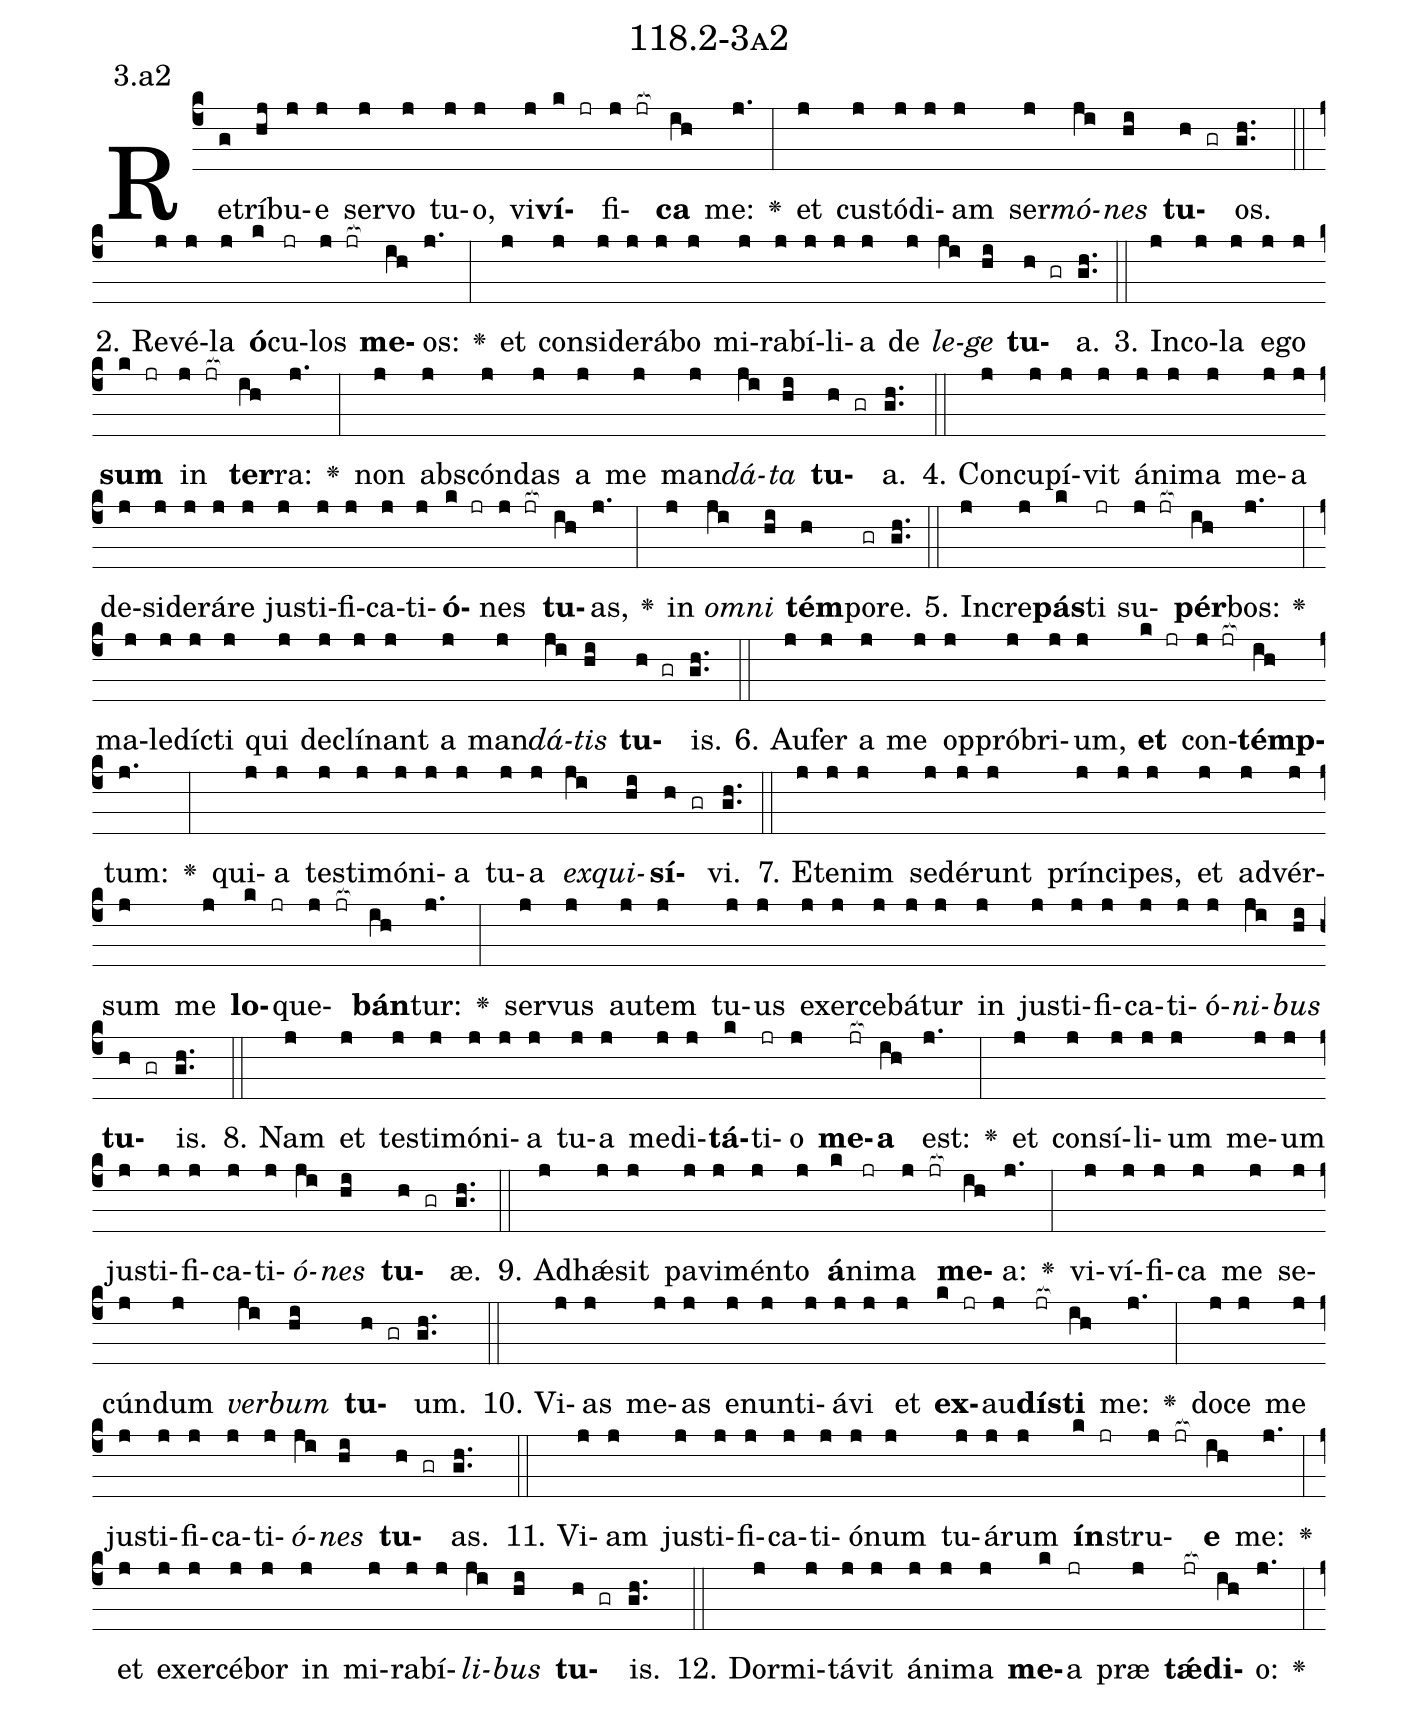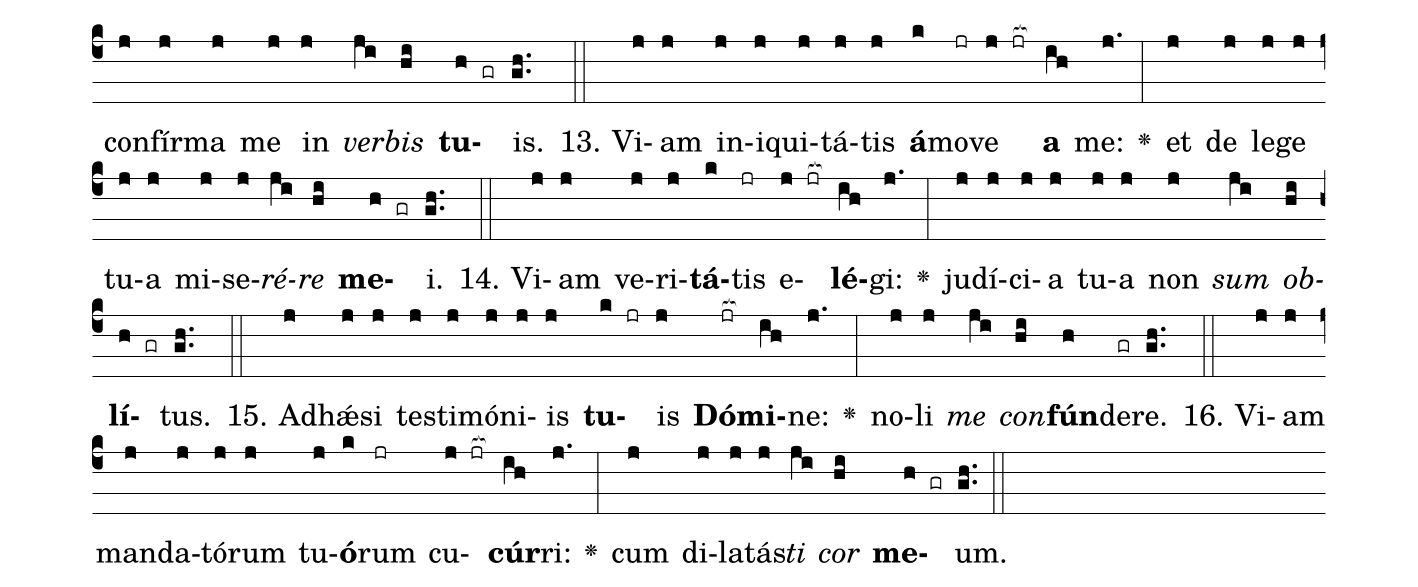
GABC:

name: 118.2-3a2;
annotation: 3.a2;
%%
(c4)Re(g)trí(hj)bu(j)e(j) ser(j)vo(j) tu(j)o,(j) vi(j)<b>ví</b>(k jr)fi(j jr[ocb:1{])<b>ca</b>(ih[ocb:0}]) me:(j.) <v>\greheightstar</v>(:) et(j) cus(j)tó(j)di(j)am(j) ser(j)<i>mó</i>(ji)<i>nes</i>(hi) <b>tu</b>(h gr)os.(gh..) (::)
2. Re(j)vé(j)la(j) <b>ó</b>(k)cu(jr)los(j jr[ocb:1{]) <b>me</b>(ih[ocb:0}])os:(j.) <v>\greheightstar</v>(:) et(j) con(j)si(j)de(j)rá(j)bo(j) mi(j)ra(j)bí(j)li(j)a(j) de(j) <i>le</i>(ji)<i>ge</i>(hi) <b>tu</b>(h gr)a.(gh..) (::)
3. In(j)co(j)la(j) e(j)go(j) <b>sum</b>(k jr) in(j jr[ocb:1{]) <b>ter</b>(ih[ocb:0}])ra:(j.) <v>\greheightstar</v>(:) non(j) abs(j)cón(j)das(j) a(j) me(j) man(j)<i>dá</i>(ji)<i>ta</i>(hi) <b>tu</b>(h gr)a.(gh..) (::)
4. Con(j)cu(j)pí(j)vit(j) á(j)ni(j)ma(j) me(j)a(j) de(j)si(j)de(j)rá(j)re(j) jus(j)ti(j)fi(j)ca(j)ti(j)<b>ó</b>(k jr)nes(j jr[ocb:1{]) <b>tu</b>(ih[ocb:0}])as,(j.) <v>\greheightstar</v>(:) in(j) <i>om</i>(ji)<i>ni</i>(hi) <b>tém</b>(h)po(gr)re.(gh..) (::)
5. In(j)cre(j)<b>pás</b>(k)ti(jr) su(j jr[ocb:1{])<b>pér</b>(ih[ocb:0}])bos:(j.) <v>\greheightstar</v>(:) ma(j)le(j)díc(j)ti(j) qui(j) de(j)clí(j)nant(j) a(j) man(j)<i>dá</i>(ji)<i>tis</i>(hi) <b>tu</b>(h gr)is.(gh..) (::)
6. Au(j)fer(j) a(j) me(j) op(j)pró(j)bri(j)um,(j) <b>et</b>(k jr) con(j jr[ocb:1{])<b>témp</b>(ih[ocb:0}])tum:(j.) <v>\greheightstar</v>(:) qui(j)a(j) tes(j)ti(j)mó(j)ni(j)a(j) tu(j)a(j) <i>ex</i>(ji)<i>qui</i>(hi)<b>sí</b>(h gr)vi.(gh..) (::)
7. Et(j)e(j)nim(j) se(j)dé(j)runt(j) prín(j)ci(j)pes,(j) et(j) ad(j)vér(j)sum(j) me(j) <b>lo</b>(k jr)que(j jr[ocb:1{])<b>bán</b>(ih[ocb:0}])tur:(j.) <v>\greheightstar</v>(:) ser(j)vus(j) au(j)tem(j) tu(j)us(j) ex(j)er(j)ce(j)bá(j)tur(j) in(j) jus(j)ti(j)fi(j)ca(j)ti(j)ó(j)<i>ni</i>(ji)<i>bus</i>(hi) <b>tu</b>(h gr)is.(gh..) (::)
8. Nam(j) et(j) tes(j)ti(j)mó(j)ni(j)a(j) tu(j)a(j) me(j)di(j)<b>tá</b>(k)ti(jr)o(j) <b>me</b>(jr[ocb:1{])<b>a</b>(ih[ocb:0}]) est:(j.) <v>\greheightstar</v>(:) et(j) con(j)sí(j)li(j)um(j) me(j)um(j) jus(j)ti(j)fi(j)ca(j)ti(j)<i>ó</i>(ji)<i>nes</i>(hi) <b>tu</b>(h gr)æ.(gh..) (::)
9. Ad(j)hǽ(j)sit(j) pa(j)vi(j)mén(j)to(j) <b>á</b>(k)ni(jr)ma(j jr[ocb:1{]) <b>me</b>(ih[ocb:0}])a:(j.) <v>\greheightstar</v>(:) vi(j)ví(j)fi(j)ca(j) me(j) se(j)cún(j)dum(j) <i>ver</i>(ji)<i>bum</i>(hi) <b>tu</b>(h gr)um.(gh..) (::)
10. Vi(j)as(j) me(j)as(j) e(j)nun(j)ti(j)á(j)vi(j) et(j) <b>ex</b>(k jr)au(j)<b>dís</b>(jr[ocb:1{])<b>ti</b>(ih[ocb:0}]) me:(j.) <v>\greheightstar</v>(:) do(j)ce(j) me(j) jus(j)ti(j)fi(j)ca(j)ti(j)<i>ó</i>(ji)<i>nes</i>(hi) <b>tu</b>(h gr)as.(gh..) (::)
11. Vi(j)am(j) jus(j)ti(j)fi(j)ca(j)ti(j)ó(j)num(j) tu(j)á(j)rum(j) <b>ín</b>(k jr)stru(j jr[ocb:1{])<b>e</b>(ih[ocb:0}]) me:(j.) <v>\greheightstar</v>(:) et(j) ex(j)er(j)cé(j)bor(j) in(j) mi(j)ra(j)bí(j)<i>li</i>(ji)<i>bus</i>(hi) <b>tu</b>(h gr)is.(gh..) (::)
12. Dor(j)mi(j)tá(j)vit(j) á(j)ni(j)ma(j) <b>me</b>(k)a(jr) præ(j) <b>tǽ</b>(jr[ocb:1{])<b>di</b>(ih[ocb:0}])o:(j.) <v>\greheightstar</v>(:) con(j)fír(j)ma(j) me(j) in(j) <i>ver</i>(ji)<i>bis</i>(hi) <b>tu</b>(h gr)is.(gh..) (::)
13. Vi(j)am(j) in(j)i(j)qui(j)tá(j)tis(j) <b>á</b>(k)mo(jr)ve(j jr[ocb:1{]) <b>a</b>(ih[ocb:0}]) me:(j.) <v>\greheightstar</v>(:) et(j) de(j) le(j)ge(j) tu(j)a(j) mi(j)se(j)<i>ré</i>(ji)<i>re</i>(hi) <b>me</b>(h gr)i.(gh..) (::)
14. Vi(j)am(j) ve(j)ri(j)<b>tá</b>(k)tis(jr) e(j jr[ocb:1{])<b>lé</b>(ih[ocb:0}])gi:(j.) <v>\greheightstar</v>(:) ju(j)dí(j)ci(j)a(j) tu(j)a(j) non(j) <i>sum</i>(ji) <i>ob</i>(hi)<b>lí</b>(h gr)tus.(gh..) (::)
15. Ad(j)hǽ(j)si(j) tes(j)ti(j)mó(j)ni(j)is(j) <b>tu</b>(k jr)is(j) <b>Dó</b>(jr[ocb:1{])<b>mi</b>(ih[ocb:0}])ne:(j.) <v>\greheightstar</v>(:) no(j)li(j) <i>me</i>(ji) <i>con</i>(hi)<b>fún</b>(h)de(gr)re.(gh..) (::)
16. Vi(j)am(j) man(j)da(j)tó(j)rum(j) tu(j)<b>ó</b>(k)rum(jr) cu(j jr[ocb:1{])<b>cúr</b>(ih[ocb:0}])ri:(j.) <v>\greheightstar</v>(:) cum(j) di(j)la(j)tás(j)<i>ti</i>(ji) <i>cor</i>(hi) <b>me</b>(h gr)um.(gh..) (::)
